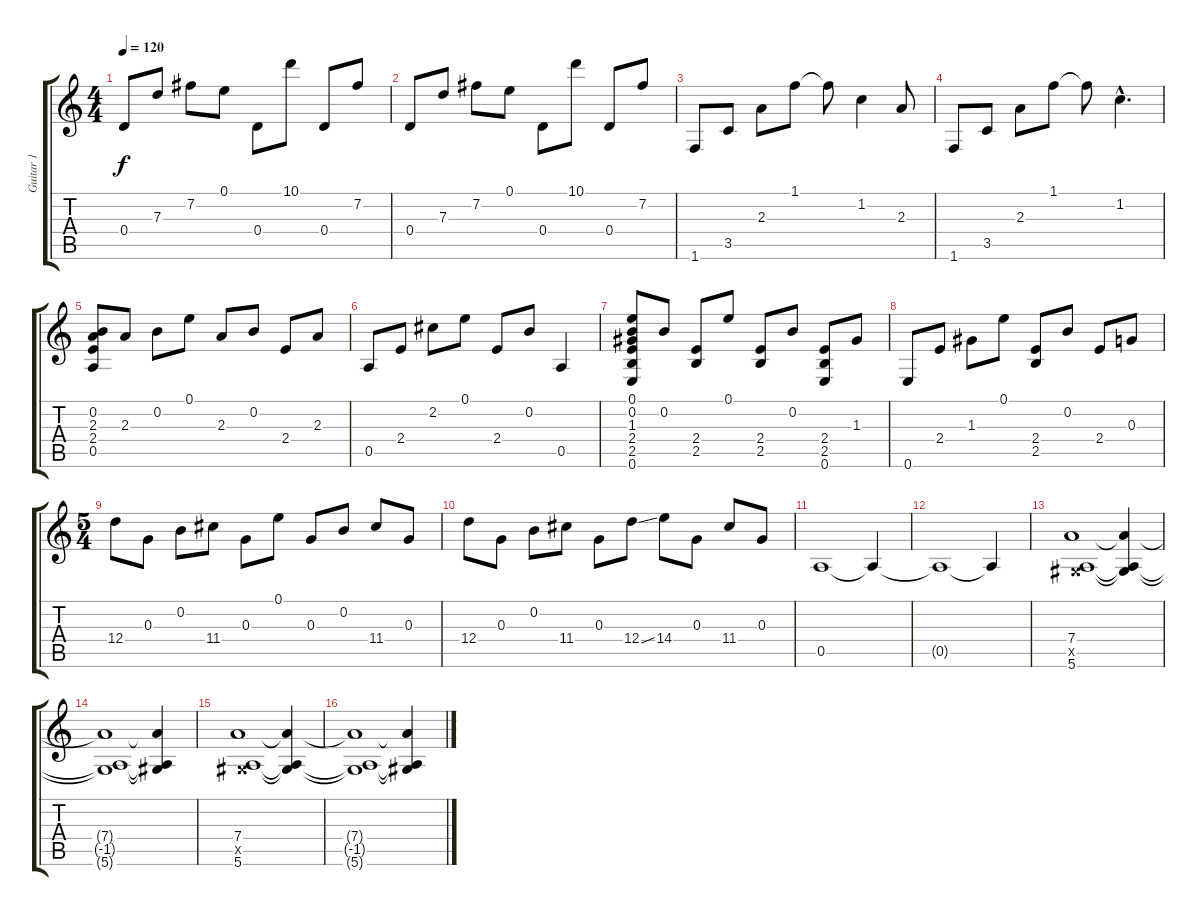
\track ("Guitar 1" "Guitar 1") {instrument acousticguitarnylon}
\staff {score tabs}
\tuning (E4 B3 G3 D3 A2 E2) {hide}
\ts (4 4)
\tempo 120
\clef g2
\ks c
0.4.8{dy f} 7.3.8 7.2.8 0.1.8 0.4.8 10.1.8 0.4.8 7.2.8 |
0.4.8 7.3.8 7.2.8 0.1.8 0.4.8 10.1.8 0.4.8 7.2.8 |
1.6.8 3.5.8 2.3.8 1.1.8 1.1{t}.8 1.2.4 2.3.8 |
1.6.8 3.5.8 2.3.8 1.1.8 1.1{t}.8 1.2{hac}.4{d} |
(0.2 2.3 2.4 0.5).8 2.3.8 0.2.8 0.1.8 2.3.8 0.2.8 2.4.8 2.3.8 |
0.5.8 2.4.8 2.2.8 0.1.8 2.4.8 0.2.8 0.5.4 |
(0.1 0.2 1.3 2.4 2.5 0.6).8 0.2.8 (2.4 2.5).8 0.1.8 (2.4 2.5).8 0.2.8 (2.4 2.5 0.6).8 1.3.8 |
0.6.8 2.4.8 1.3.8 0.1.8 (2.4 2.5).8 0.2.8 2.4.8 0.3.8 |
\ts (5 4)
12.4.8 0.3.8 0.2.8 11.4.8 0.3.8 0.1.8 0.3.8 0.2.8 11.4.8 0.3.8 |
12.4.8 0.3.8 0.2.8 11.4.8 0.3.8 12.4{ss}.8 14.4.8 0.3.8 11.4.8 0.3.8 |
0.5.1 0.5{t}.4 |
0.5{t}.1 0.5{t}.4 |
(7.4 -1.5{x} 5.6).1 (7.4{t} -1.5{t} 5.6{t}).4 |
(7.4{t} -1.5{t} 5.6{t}).1 (7.4{t} -1.5{t} 5.6{t}).4 |
(7.4 -1.5{x} 5.6).1 (7.4{t} -1.5{t} 5.6{t}).4 |
(7.4{t} -1.5{t} 5.6{t}).1 (7.4{t} -1.5{t} 5.6{t}).4
